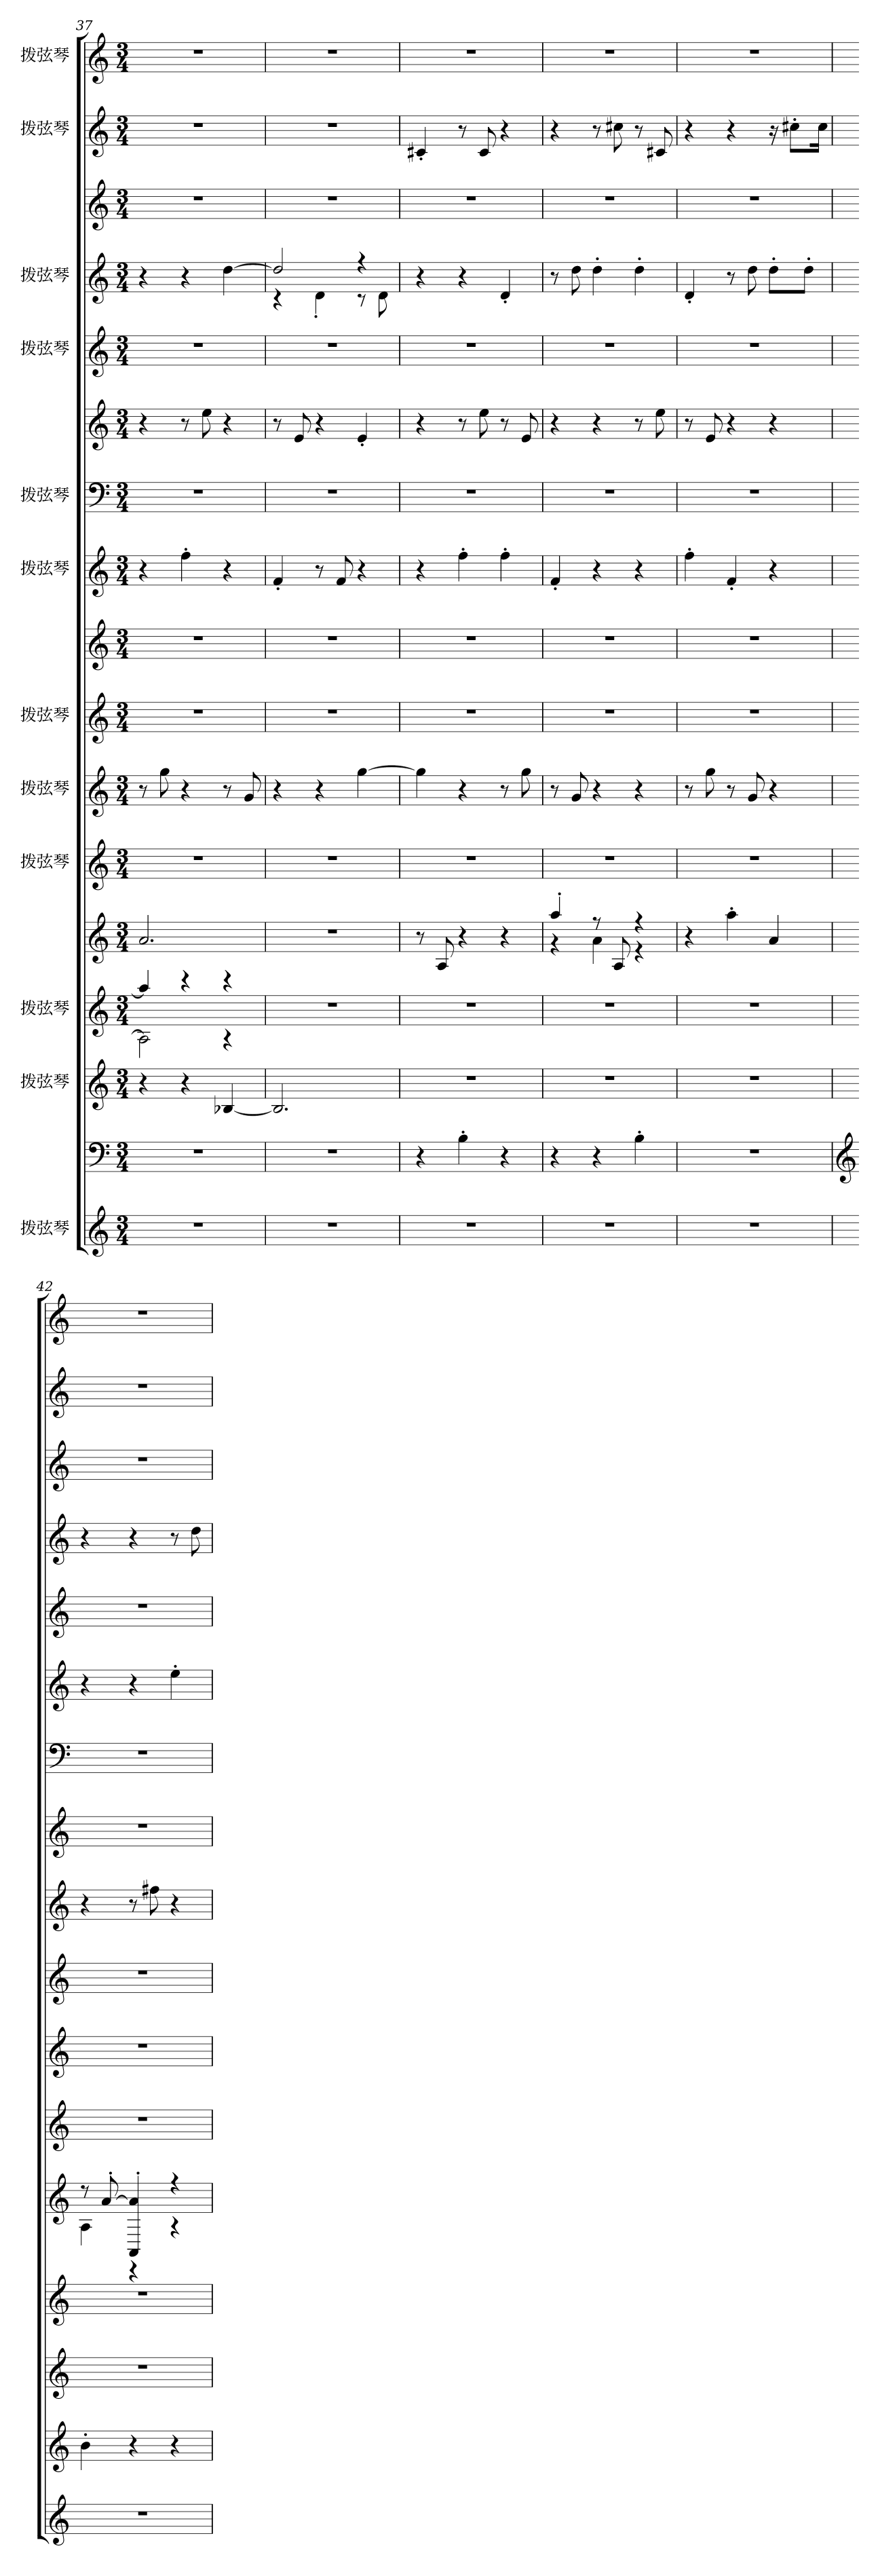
**kern	**kern	**kern	**kern	**kern	**kern	**kern	**kern	**kern	**kern	**kern	**kern	**kern	**kern	**kern	**kern	**kern
*part12	*part12	*part11	*part10	*part10	*part9	*part8	*part7	*part7	*part6	*part5	*part5	*part4	*part3	*part3	*part2	*part1
*staff17	*staff16	*staff15	*staff14	*staff13	*staff12	*staff11	*staff10	*staff9	*staff8	*staff7	*staff6	*staff5	*staff4	*staff3	*staff2	*staff1
*I"拨弦琴	*	*I"拨弦琴	*I"拨弦琴	*	*I"拨弦琴	*I"拨弦琴	*I"拨弦琴	*	*I"拨弦琴	*I"拨弦琴	*	*I"拨弦琴	*I"拨弦琴	*	*I"拨弦琴	*I"拨弦琴
*clefG2	*clefF4	*clefG2	*clefG2	*clefG2	*clefG2	*clefG2	*clefG2	*clefG2	*clefG2	*clefF4	*clefG2	*clefG2	*clefG2	*clefG2	*clefG2	*clefG2
*k[]	*k[]	*k[]	*k[]	*k[]	*k[]	*k[]	*k[]	*k[]	*k[]	*k[]	*k[]	*k[]	*k[]	*k[]	*k[]	*k[]
*M3/4	*M3/4	*M3/4	*M3/4	*M3/4	*M3/4	*M3/4	*M3/4	*M3/4	*M3/4	*M3/4	*M3/4	*M3/4	*M3/4	*M3/4	*M3/4	*M3/4
=37	=37	=37	=37	=37	=37	=37	=37	=37	=37	=37	=37	=37	=37	=37	=37	=37
*	*	*	*^	*	*	*	*	*	*	*	*	*	*	*	*	*
2.r	2.r	4r	4aa/]	2A\]	2.a/	2.r	8r	2.r	2.r	4r	2.r	4r	2.r	4r	2.r	2.r	2.r
.	.	.	.	.	.	.	8gg\	.	.	.	.	.	.	.	.	.	.
.	.	4r	4r	.	.	.	4r	.	.	4ff'\	.	8r	.	4r	.	.	.
.	.	.	.	.	.	.	.	.	.	.	.	8ee\	.	.	.	.	.
.	.	[4B-X/	4r	4r	.	.	8r	.	.	4r	.	4r	.	[4dd\	.	.	.
.	.	.	.	.	.	.	8g/	.	.	.	.	.	.	.	.	.	.
*	*	*	*v	*v	*	*	*	*	*	*	*	*	*	*	*	*	*
=38	=38	=38	=38	=38	=38	=38	=38	=38	=38	=38	=38	=38	=38	=38	=38	=38
*	*	*	*	*	*	*	*	*	*	*	*	*	*^	*	*	*
2.r	2.r	2.B-/]	2.r	2.r	2.r	4r	2.r	2.r	4f'/	2.r	8r	2.r	2dd/]	4r	2.r	2.r	2.r
.	.	.	.	.	.	.	.	.	.	.	8e/	.	.	.	.	.	.
.	.	.	.	.	.	4r	.	.	8r	.	4r	.	.	4d'\	.	.	.
.	.	.	.	.	.	.	.	.	8f/	.	.	.	.	.	.	.	.
.	.	.	.	.	.	[4gg\	.	.	4r	.	4e'/	.	4r	8r	.	.	.
.	.	.	.	.	.	.	.	.	.	.	.	.	.	8d\	.	.	.
*	*	*	*	*	*	*	*	*	*	*	*	*	*v	*v	*	*	*
!!LO:PB:g=z
=39	=39	=39	=39	=39	=39	=39	=39	=39	=39	=39	=39	=39	=39	=39	=39	=39
2.r	4r	2.r	2.r	8r	2.r	4gg\]	2.r	2.r	4r	2.r	4r	2.r	4r	2.r	4c#X'/	2.r
.	.	.	.	8A/	.	.	.	.	.	.	.	.	.	.	.	.
.	4B'\	.	.	4r	.	4r	.	.	4ff'\	.	8r	.	4r	.	8r	.
.	.	.	.	.	.	.	.	.	.	.	8ee\	.	.	.	8c#/	.
.	4r	.	.	4r	.	8r	.	.	4ff'\	.	8r	.	4d'/	.	4r	.
.	.	.	.	.	.	8gg\	.	.	.	.	8e/	.	.	.	.	.
=40	=40	=40	=40	=40	=40	=40	=40	=40	=40	=40	=40	=40	=40	=40	=40	=40
*	*	*	*	*^	*	*	*	*	*	*	*	*	*	*	*	*
2.r	4r	2.r	2.r	4aa'/	4r	2.r	8r	2.r	2.r	4f'/	2.r	4r	2.r	8r	2.r	4r	2.r
.	.	.	.	.	.	.	8g/	.	.	.	.	.	.	8dd\	.	.	.
.	4r	.	.	8r	4a\	.	4r	.	.	4r	.	4r	.	4dd'\	.	8r	.
.	.	.	.	8A/	.	.	.	.	.	.	.	.	.	.	.	8cc#X\	.
.	4B'\	.	.	4r	4r	.	4r	.	.	4r	.	8r	.	4dd'\	.	8r	.
.	.	.	.	.	.	.	.	.	.	.	.	8ee\	.	.	.	8c#X/	.
*	*	*	*	*v	*v	*	*	*	*	*	*	*	*	*	*	*	*
=41	=41	=41	=41	=41	=41	=41	=41	=41	=41	=41	=41	=41	=41	=41	=41	=41
2.r	2.r	2.r	2.r	4r	2.r	8r	2.r	2.r	4ff'\	2.r	8r	2.r	4d'/	2.r	4r	2.r
.	.	.	.	.	.	8gg\	.	.	.	.	8e/	.	.	.	.	.
.	.	.	.	4aa'\	.	8r	.	.	4f'/	.	4r	.	8r	.	4r	.
.	.	.	.	.	.	8g/	.	.	.	.	.	.	8dd\	.	.	.
.	.	.	.	4a/	.	4r	.	.	4r	.	4r	.	8dd'\L	.	16r	.
.	.	.	.	.	.	.	.	.	.	.	.	.	.	.	8cc#X'\L	.
.	.	.	.	.	.	.	.	.	.	.	.	.	8dd'\J	.	.	.
.	.	.	.	.	.	.	.	.	.	.	.	.	.	.	16cc#\Jk	.
=42	=42	=42	=42	=42	=42	=42	=42	=42	=42	=42	=42	=42	=42	=42	=42	=42
*	*clefG2	*	*	*	*	*	*	*	*	*	*	*	*	*	*	*
*	*	*	*	*^	*	*	*	*	*	*	*	*	*	*	*	*
2.r	4b'\	2.r	2.r	8r	4A\	2.r	2.r	2.r	4r	2.r	2.r	4r	2.r	4r	2.r	2.r	2.r
.	.	.	.	[8a'/	.	.	.	.	.	.	.	.	.	.	.	.	.
.	4r	.	.	4AA/' 4a/]'	4r	.	.	.	8r	.	.	4r	.	4r	.	.	.
.	.	.	.	.	.	.	.	.	8ff#X\	.	.	.	.	.	.	.	.
.	4r	.	.	4r	4r	.	.	.	4r	.	.	4ee'\	.	8r	.	.	.
.	.	.	.	.	.	.	.	.	.	.	.	.	.	8dd\	.	.	.
*	*	*	*	*v	*v	*	*	*	*	*	*	*	*	*	*	*	*
=	=	=	=	=	=	=	=	=	=	=	=	=	=	=	=	=
*-	*-	*-	*-	*-	*-	*-	*-	*-	*-	*-	*-	*-	*-	*-	*-	*-
